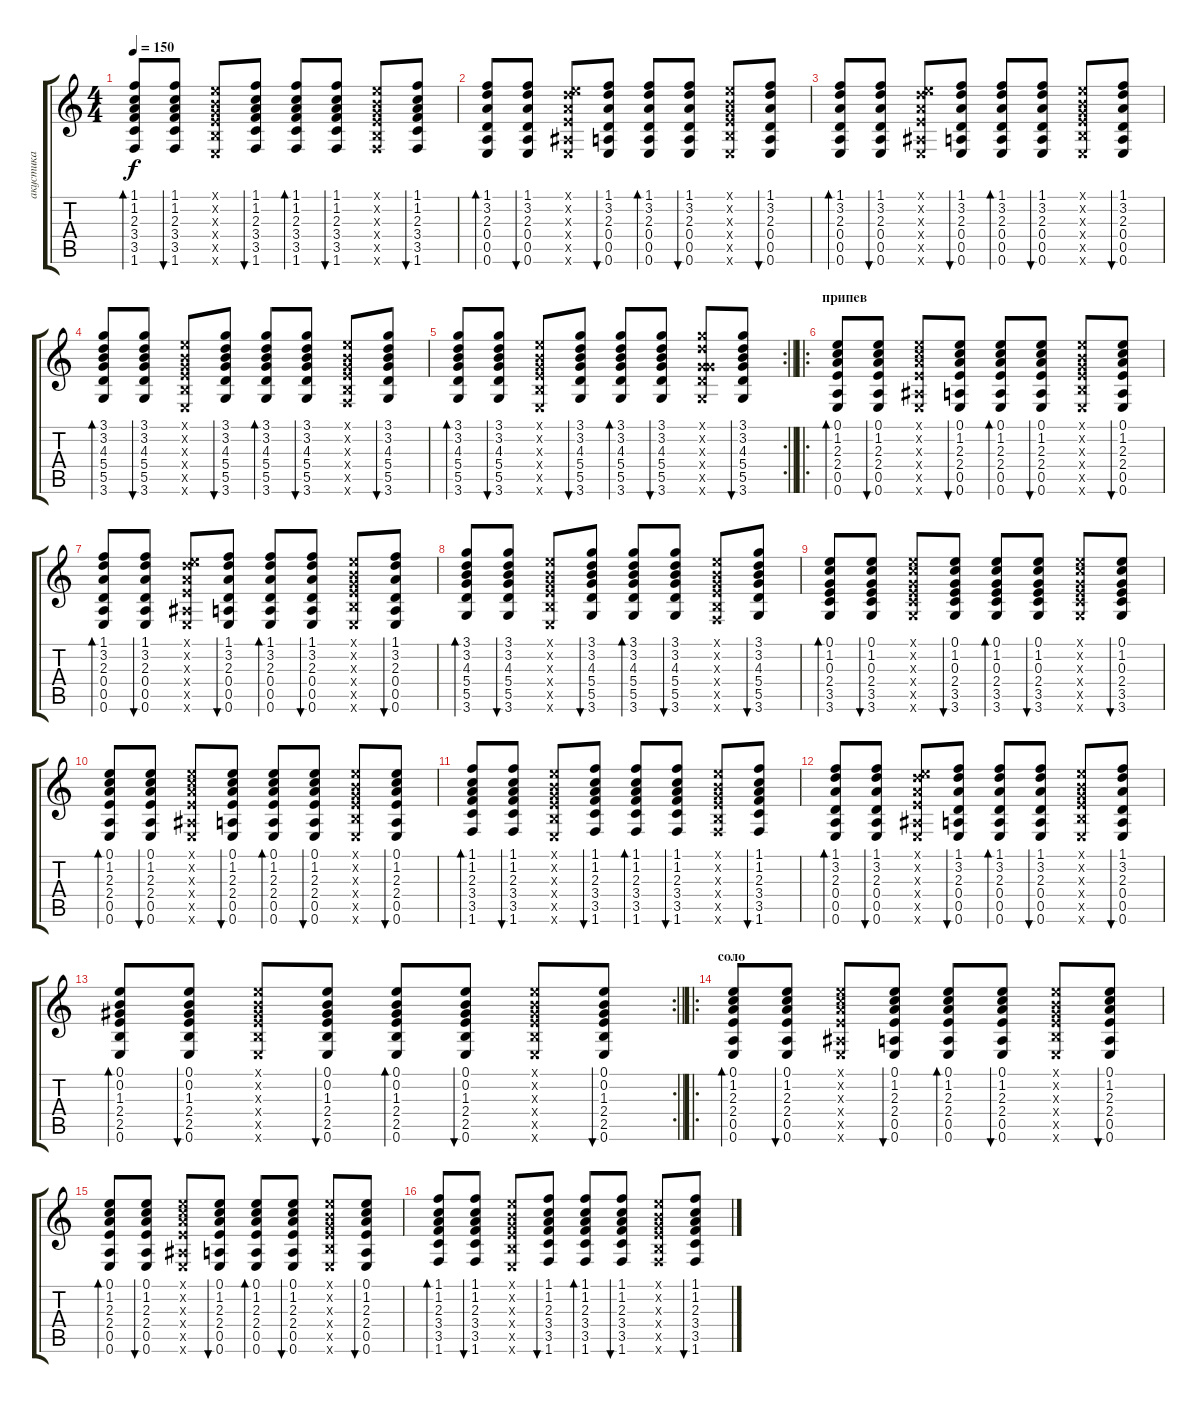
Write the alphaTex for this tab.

\track ("акустика" "акустика") {instrument acousticguitarsteel}
\staff {score tabs}
\tuning (E4 B3 G3 D3 A2 E2) {hide}
\ts (4 4)
\tempo 150
\clef g2
\ks c
(1.1 1.2 2.3 3.4 3.5 1.6).8{bd 60 dy f} (1.1 1.2 2.3 3.4 3.5 1.6).8{bu 60} (0.1{x} 0.2{x} 0.3{x} 2.4{x} 2.5{x} 0.6{x}).8 (1.1 1.2 2.3 3.4 3.5 1.6).8{bu 60} (1.1 1.2 2.3 3.4 3.5 1.6).8{bd 60} (1.1 1.2 2.3 3.4 3.5 1.6).8{bu 60} (0.1{x} 0.2{x} 0.3{x} 2.4{x} 2.5{x} 1.6{x}).8 (1.1 1.2 2.3 3.4 3.5 1.6).8{bu 60} |
(1.1 3.2 2.3 0.4 0.5 0.6).8{bd 60} (1.1 3.2 2.3 0.4 0.5 0.6).8{bu 60} (0.1{x} 3.2{x} 2.3{x} 2.4{x} 1.5{x} 0.6{x}).8 (1.1 3.2 2.3 0.4 0.5 0.6).8{bu 60} (1.1 3.2 2.3 0.4 0.5 0.6).8{bd 60} (1.1 3.2 2.3 0.4 0.5 0.6).8{bu 60} (0.1{x} 0.2{x} 0.3{x} 2.4{x} 2.5{x} 0.6{x}).8 (1.1 3.2 2.3 0.4 0.5 0.6).8{bu 60} |
(1.1 3.2 2.3 0.4 0.5 0.6).8{bd 60} (1.1 3.2 2.3 0.4 0.5 0.6).8{bu 60} (0.1{x} 3.2{x} 2.3{x} 2.4{x} 1.5{x} 0.6{x}).8 (1.1 3.2 2.3 0.4 0.5 0.6).8{bu 60} (1.1 3.2 2.3 0.4 0.5 0.6).8{bd 60} (1.1 3.2 2.3 0.4 0.5 0.6).8{bu 60} (0.1{x} 0.2{x} 0.3{x} 2.4{x} 2.5{x} 0.6{x}).8 (1.1 3.2 2.3 0.4 0.5 0.6).8{bu 60} |
(3.1 3.2 4.3 5.4 5.5 3.6).8{bd 60} (3.1 3.2 4.3 5.4 5.5 3.6).8{bu 60} (0.1{x} 0.2{x} 0.3{x} 2.4{x} 2.5{x} 0.6{x}).8 (3.1 3.2 4.3 5.4 5.5 3.6).8{bu 60} (3.1 3.2 4.3 5.4 5.5 3.6).8{bd 60} (3.1 3.2 4.3 5.4 5.5 3.6).8{bu 60} (0.1{x} 0.2{x} 0.3{x} 2.4{x} 2.5{x} 1.6{x}).8 (3.1 3.2 4.3 5.4 5.5 3.6).8{bu 60} |
\rc 2
\barLineRight lightlight
(3.1 3.2 4.3 5.4 5.5 3.6).8{bd 60} (3.1 3.2 4.3 5.4 5.5 3.6).8{bu 60} (0.1{x} 0.2{x} 0.3{x} 2.4{x} 2.5{x} 0.6{x}).8 (3.1 3.2 4.3 5.4 5.5 3.6).8{bu 60} (3.1 3.2 4.3 5.4 5.5 3.6).8{bd 60} (3.1 3.2 4.3 5.4 5.5 3.6).8{bu 60} (3.1{x} 3.2{x} 0.3{x} 5.4{x} 5.5{x} 3.6{x}).8 (3.1 3.2 4.3 5.4 5.5 3.6).8{bu 60} |
\ro
\section ("" "припев")
(0.1 1.2 2.3 2.4 0.5 0.6).8{bd 60} (0.1 1.2 2.3 2.4 0.5 0.6).8{bu 60} (0.1{x} 1.2{x} 2.3{x} 2.4{x} 1.5{x} 0.6{x}).8 (0.1 1.2 2.3 2.4 0.5 0.6).8{bu 60} (0.1 1.2 2.3 2.4 0.5 0.6).8{bd 60} (0.1 1.2 2.3 2.4 0.5 0.6).8{bu 60} (0.1{x} 0.2{x} 0.3{x} 2.4{x} 2.5{x} 0.6{x}).8 (0.1 1.2 2.3 2.4 0.5 0.6).8{bu 60} |
(1.1 3.2 2.3 0.4 0.5 0.6).8{bd 60} (1.1 3.2 2.3 0.4 0.5 0.6).8{bu 60} (0.1{x} 3.2{x} 2.3{x} 2.4{x} 1.5{x} 0.6{x}).8 (1.1 3.2 2.3 0.4 0.5 0.6).8{bu 60} (1.1 3.2 2.3 0.4 0.5 0.6).8{bd 60} (1.1 3.2 2.3 0.4 0.5 0.6).8{bu 60} (0.1{x} 0.2{x} 0.3{x} 2.4{x} 2.5{x} 0.6{x}).8 (1.1 3.2 2.3 0.4 0.5 0.6).8{bu 60} |
(3.1 3.2 4.3 5.4 5.5 3.6).8{bd 60} (3.1 3.2 4.3 5.4 5.5 3.6).8{bu 60} (0.1{x} 0.2{x} 0.3{x} 2.4{x} 2.5{x} 0.6{x}).8 (3.1 3.2 4.3 5.4 5.5 3.6).8{bu 60} (3.1 3.2 4.3 5.4 5.5 3.6).8{bd 60} (3.1 3.2 4.3 5.4 5.5 3.6).8{bu 60} (0.1{x} 0.2{x} 0.3{x} 2.4{x} 2.5{x} 1.6{x}).8 (3.1 3.2 4.3 5.4 5.5 3.6).8{bu 60} |
(0.1 1.2 0.3 2.4 3.5 3.6).8{bd 60} (0.1 1.2 0.3 2.4 3.5 3.6).8{bu 60} (0.1{x} 1.2{x} 0.3{x} 2.4{x} 3.5{x} 3.6{x}).8 (0.1 1.2 0.3 2.4 3.5 3.6).8{bu 60} (0.1 1.2 0.3 2.4 3.5 3.6).8{bd 60} (0.1 1.2 0.3 2.4 3.5 3.6).8{bu 60} (0.1{x} 1.2{x} 0.3{x} 2.4{x} 3.5{x} 3.6{x}).8 (0.1 1.2 0.3 2.4 3.5 3.6).8{bu 60} |
(0.1 1.2 2.3 2.4 0.5 0.6).8{bd 60} (0.1 1.2 2.3 2.4 0.5 0.6).8{bu 60} (0.1{x} 1.2{x} 2.3{x} 2.4{x} 1.5{x} 0.6{x}).8 (0.1 1.2 2.3 2.4 0.5 0.6).8{bu 60} (0.1 1.2 2.3 2.4 0.5 0.6).8{bd 60} (0.1 1.2 2.3 2.4 0.5 0.6).8{bu 60} (0.1{x} 0.2{x} 0.3{x} 2.4{x} 2.5{x} 0.6{x}).8 (0.1 1.2 2.3 2.4 0.5 0.6).8{bu 60} |
(1.1 1.2 2.3 3.4 3.5 1.6).8{bd 60} (1.1 1.2 2.3 3.4 3.5 1.6).8{bu 60} (0.1{x} 0.2{x} 0.3{x} 2.4{x} 2.5{x} 0.6{x}).8 (1.1 1.2 2.3 3.4 3.5 1.6).8{bu 60} (1.1 1.2 2.3 3.4 3.5 1.6).8{bd 60} (1.1 1.2 2.3 3.4 3.5 1.6).8{bu 60} (0.1{x} 0.2{x} 0.3{x} 2.4{x} 2.5{x} 1.6{x}).8 (1.1 1.2 2.3 3.4 3.5 1.6).8{bu 60} |
(1.1 3.2 2.3 0.4 0.5 0.6).8{bd 60} (1.1 3.2 2.3 0.4 0.5 0.6).8{bu 60} (0.1{x} 3.2{x} 2.3{x} 2.4{x} 1.5{x} 0.6{x}).8 (1.1 3.2 2.3 0.4 0.5 0.6).8{bu 60} (1.1 3.2 2.3 0.4 0.5 0.6).8{bd 60} (1.1 3.2 2.3 0.4 0.5 0.6).8{bu 60} (0.1{x} 0.2{x} 0.3{x} 2.4{x} 2.5{x} 0.6{x}).8 (1.1 3.2 2.3 0.4 0.5 0.6).8{bu 60} |
\rc 2
\barLineRight lightlight
(0.1 0.2 1.3 2.4 2.5 0.6).8{bd 60} (0.1 0.2 1.3 2.4 2.5 0.6).8{bu 60} (0.1{x} 0.2{x} 1.3{x} 2.4{x} 2.5{x} 0.6{x}).8 (0.1 0.2 1.3 2.4 2.5 0.6).8{bu 60} (0.1 0.2 1.3 2.4 2.5 0.6).8{bd 60} (0.1 0.2 1.3 2.4 2.5 0.6).8{bu 60} (0.1{x} 0.2{x} 1.3{x} 2.4{x} 2.5{x} 0.6{x}).8 (0.1 0.2 1.3 2.4 2.5 0.6).8{bu 60} |
\ro
\section ("" "соло")
(0.1 1.2 2.3 2.4 0.5 0.6).8{bd 60} (0.1 1.2 2.3 2.4 0.5 0.6).8{bu 60} (0.1{x} 1.2{x} 2.3{x} 2.4{x} 1.5{x} 0.6{x}).8 (0.1 1.2 2.3 2.4 0.5 0.6).8{bu 60} (0.1 1.2 2.3 2.4 0.5 0.6).8{bd 60} (0.1 1.2 2.3 2.4 0.5 0.6).8{bu 60} (0.1{x} 0.2{x} 0.3{x} 2.4{x} 2.5{x} 0.6{x}).8 (0.1 1.2 2.3 2.4 0.5 0.6).8{bu 60} |
(0.1 1.2 2.3 2.4 0.5 0.6).8{bd 60} (0.1 1.2 2.3 2.4 0.5 0.6).8{bu 60} (0.1{x} 1.2{x} 2.3{x} 2.4{x} 1.5{x} 0.6{x}).8 (0.1 1.2 2.3 2.4 0.5 0.6).8{bu 60} (0.1 1.2 2.3 2.4 0.5 0.6).8{bd 60} (0.1 1.2 2.3 2.4 0.5 0.6).8{bu 60} (0.1{x} 0.2{x} 0.3{x} 2.4{x} 2.5{x} 0.6{x}).8 (0.1 1.2 2.3 2.4 0.5 0.6).8{bu 60} |
(1.1 1.2 2.3 3.4 3.5 1.6).8{bd 60} (1.1 1.2 2.3 3.4 3.5 1.6).8{bu 60} (0.1{x} 0.2{x} 0.3{x} 2.4{x} 2.5{x} 0.6{x}).8 (1.1 1.2 2.3 3.4 3.5 1.6).8{bu 60} (1.1 1.2 2.3 3.4 3.5 1.6).8{bd 60} (1.1 1.2 2.3 3.4 3.5 1.6).8{bu 60} (0.1{x} 0.2{x} 0.3{x} 2.4{x} 2.5{x} 1.6{x}).8 (1.1 1.2 2.3 3.4 3.5 1.6).8{bu 60}
